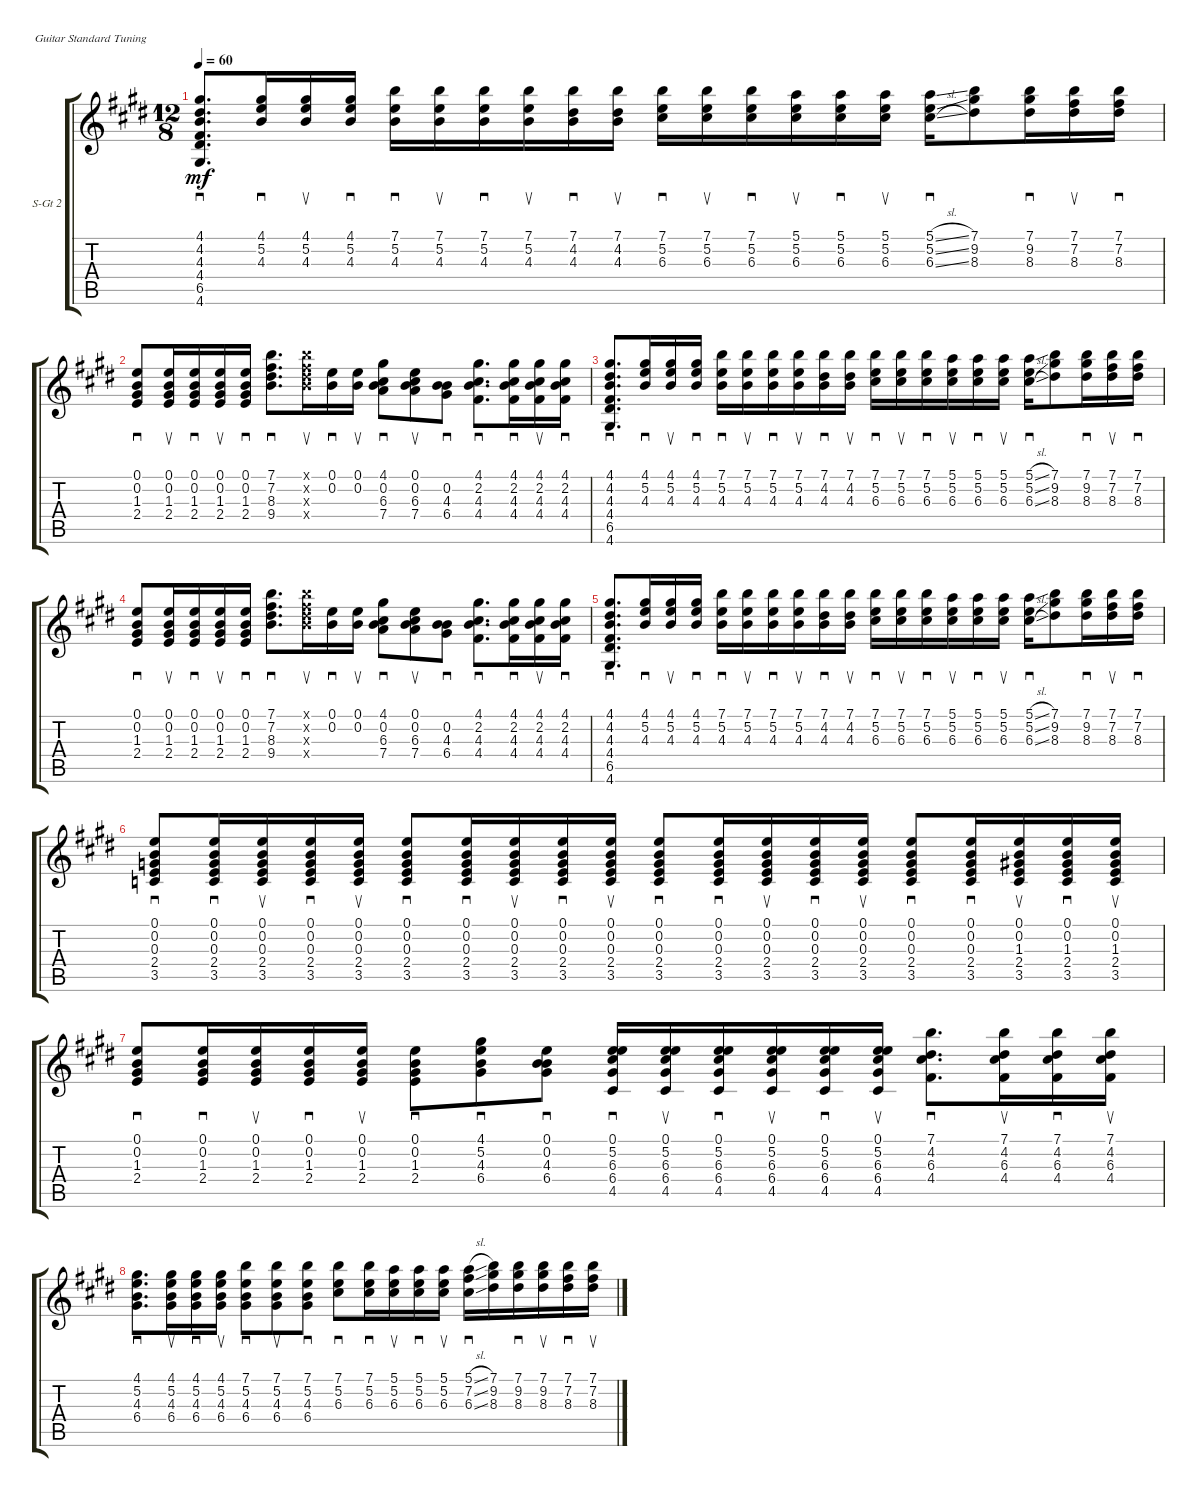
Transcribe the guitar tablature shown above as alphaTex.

\defaultSystemsLayout 4
\bracketExtendMode groupsimilarinstruments
\firstSystemTrackNameOrientation horizontal
\otherSystemsTrackNameOrientation horizontal
\track ("Acoustic Guitar 2" "S-Gt 2") {instrument acousticguitarsteel}
\staff {score tabs}
\tuning (E4 B3 G3 D3 A2 E2)
\ts (12 8)
\tempo 60
\clef g2
\ks e
(4.1 4.2 4.3 4.4 6.5 4.6).8{d sd dy mf} (4.1 5.2 4.3).16{sd} (4.3 5.2 4.1).16{su} (4.3 5.2 4.1).16{sd} (7.1 5.2 4.3).16{sd} (4.3 5.2 7.1).16{su} (4.3 5.2 7.1).16{sd} (4.3 5.2 7.1).16{su} (7.1 4.2 4.3).16{sd} (4.3 4.2 7.1).16{su} (7.1 5.2 6.3).16{sd} (6.3 5.2 7.1).16{su} (6.3 5.2 7.1).16{sd} (5.1 5.2 6.3).16{su} (6.3 5.2 5.1).16{sd} (6.3 5.2 5.1).16{su} (5.1{sl} 5.2{sl} 6.3{sl}).16{sd} (8.3 9.2 7.1).8 (8.3 9.2 7.1).16{sd} (7.1 7.2 8.3).16{su} (8.3 7.2 7.1).16{sd} |
(0.1 0.2 1.3 2.4).8{sd} (2.4 1.3 0.2 0.1).16{su} (2.4 1.3 0.2 0.1).16{sd} (2.4 1.3 0.2 0.1).16{su} (2.4 1.3 0.2 0.1).16{sd} (7.1 7.2 8.3 9.4).8{d sd} (9.4{x} 8.3{x} 7.2{x} 7.1{x}).16{su} (0.2 0.1).16{sd} (0.2 0.1).16{su} (4.1 0.2 6.3 7.4).8{sd} (7.4 6.3 0.2 0.1).8{su} (0.2 4.3 6.4).8{sd} (4.4 4.3 2.2 4.1).8{d sd} (4.1 2.2 4.3 4.4).16{sd} (4.1 2.2 4.4 4.3).16{su} (4.1 2.2 4.4 4.3).16{sd} |
(4.1 4.2 4.3 4.4 6.5 4.6).8{d sd} (4.1 5.2 4.3).16{sd} (4.3 5.2 4.1).16{su} (4.3 5.2 4.1).16{sd} (7.1 5.2 4.3).16{sd} (4.3 5.2 7.1).16{su} (4.3 5.2 7.1).16{sd} (4.3 5.2 7.1).16{su} (7.1 4.2 4.3).16{sd} (4.3 4.2 7.1).16{su} (7.1 5.2 6.3).16{sd} (6.3 5.2 7.1).16{su} (6.3 5.2 7.1).16{sd} (5.1 5.2 6.3).16{su} (6.3 5.2 5.1).16{sd} (6.3 5.2 5.1).16{su} (5.1{sl} 5.2{sl} 6.3{sl}).16{sd} (8.3 9.2 7.1).8 (8.3 9.2 7.1).16{sd} (7.1 7.2 8.3).16{su} (8.3 7.2 7.1).16{sd} |
(0.1 0.2 1.3 2.4).8{sd} (2.4 1.3 0.2 0.1).16{su} (2.4 1.3 0.2 0.1).16{sd} (2.4 1.3 0.2 0.1).16{su} (2.4 1.3 0.2 0.1).16{sd} (7.1 7.2 8.3 9.4).8{d sd} (9.4{x} 8.3{x} 7.2{x} 7.1{x}).16{su} (0.2 0.1).16{sd} (0.2 0.1).16{su} (4.1 0.2 6.3 7.4).8{sd} (7.4 6.3 0.2 0.1).8{su} (0.2 4.3 6.4).8{sd} (4.4 4.3 2.2 4.1).8{d sd} (4.1 2.2 4.3 4.4).16{sd} (4.1 2.2 4.4 4.3).16{su} (4.1 2.2 4.4 4.3).16{sd} |
(4.1 4.2 4.3 4.4 6.5 4.6).8{d sd} (4.1 5.2 4.3).16{sd} (4.3 5.2 4.1).16{su} (4.3 5.2 4.1).16{sd} (7.1 5.2 4.3).16{sd} (4.3 5.2 7.1).16{su} (4.3 5.2 7.1).16{sd} (4.3 5.2 7.1).16{su} (7.1 4.2 4.3).16{sd} (4.3 4.2 7.1).16{su} (7.1 5.2 6.3).16{sd} (6.3 5.2 7.1).16{su} (6.3 5.2 7.1).16{sd} (5.1 5.2 6.3).16{su} (6.3 5.2 5.1).16{sd} (6.3 5.2 5.1).16{su} (5.1{sl} 5.2{sl} 6.3{sl}).16{sd} (8.3 9.2 7.1).8 (8.3 9.2 7.1).16{sd} (7.1 7.2 8.3).16{su} (8.3 7.2 7.1).16{sd} |
(3.5 2.4 0.3 0.2 0.1).8{sd} (3.5 2.4 0.3 0.2 0.1).16{sd} (3.5 2.4 0.1 0.2 0.3).16{su} (3.5 2.4 0.1 0.2 0.3).16{sd} (3.5 2.4 0.1 0.2 0.3).16{su} (3.5 2.4 0.3 0.2 0.1).8{sd} (3.5 2.4 0.3 0.2 0.1).16{sd} (3.5 2.4 0.1 0.2 0.3).16{su} (3.5 2.4 0.1 0.2 0.3).16{sd} (3.5 2.4 0.1 0.2 0.3).16{su} (3.5 2.4 0.3 0.2 0.1).8{sd} (3.5 2.4 0.3 0.2 0.1).16{sd} (3.5 2.4 0.1 0.2 0.3).16{su} (3.5 2.4 0.1 0.2 0.3).16{sd} (3.5 2.4 0.1 0.2 0.3).16{su} (3.5 2.4 0.3 0.2 0.1).8{sd} (3.5 2.4 0.3 0.2 0.1).16{sd} (0.1 0.2 1.3 2.4 3.5).16{su} (3.5 2.4 1.3 0.2 0.1).16{sd} (3.5 2.4 1.3 0.2 0.1).16{su} |
(2.4 1.3 0.2 0.1).8{sd} (0.1 0.2 1.3 2.4).16{sd} (2.4 1.3 0.2 0.1).16{su} (2.4 1.3 0.1 0.2).16{sd} (2.4 1.3 0.1 0.2).16{su} (2.4 1.3 0.2 0.1).8{sd} (4.1 5.2 4.3 6.4).8{sd} (6.4 4.3 0.2 0.1).8{sd} (4.5 6.4 6.3 5.2 0.1).16{sd} (4.5 6.4 6.3 5.2 0.1).16{su} (4.5 6.4 6.3 5.2 0.1).16{sd} (4.5 6.4 6.3 5.2 0.1).16{su} (4.5 6.4 6.3 5.2 0.1).16{sd} (4.5 6.4 6.3 5.2 0.1).16{su} (4.4 6.3 4.2 7.1).8{d sd} (7.1 4.2 6.3 4.4).16{su} (7.1 4.2 6.3 4.4).16{sd} (7.1 4.2 6.3 4.4).16{su} |
(6.4 4.3 5.2 4.1).8{d sd} (4.1 5.2 4.3 6.4).16{su} (4.1 5.2 4.3 6.4).16{sd} (4.1 5.2 4.3 6.4).16{su} (6.4 4.3 5.2 7.1).8{sd} (7.1 5.2 4.3 6.4).8{su} (7.1 5.2 4.3 6.4).8{sd} (6.3 5.2 7.1).8{sd} (7.1 5.2 6.3).16{sd} (6.3 5.2 5.1).16{su} (5.1 5.2 6.3).16{sd} (5.1 5.2 6.3).16{su} (6.3{sl} 7.2{sl} 5.1{sl}).16{sd} (7.1 9.2 8.3).16 (7.1 8.3 9.2).16{sd} (7.1 8.3 9.2).16{su} (7.1 7.2 8.3).16{sd} (7.2 7.1 8.3).16{su}
